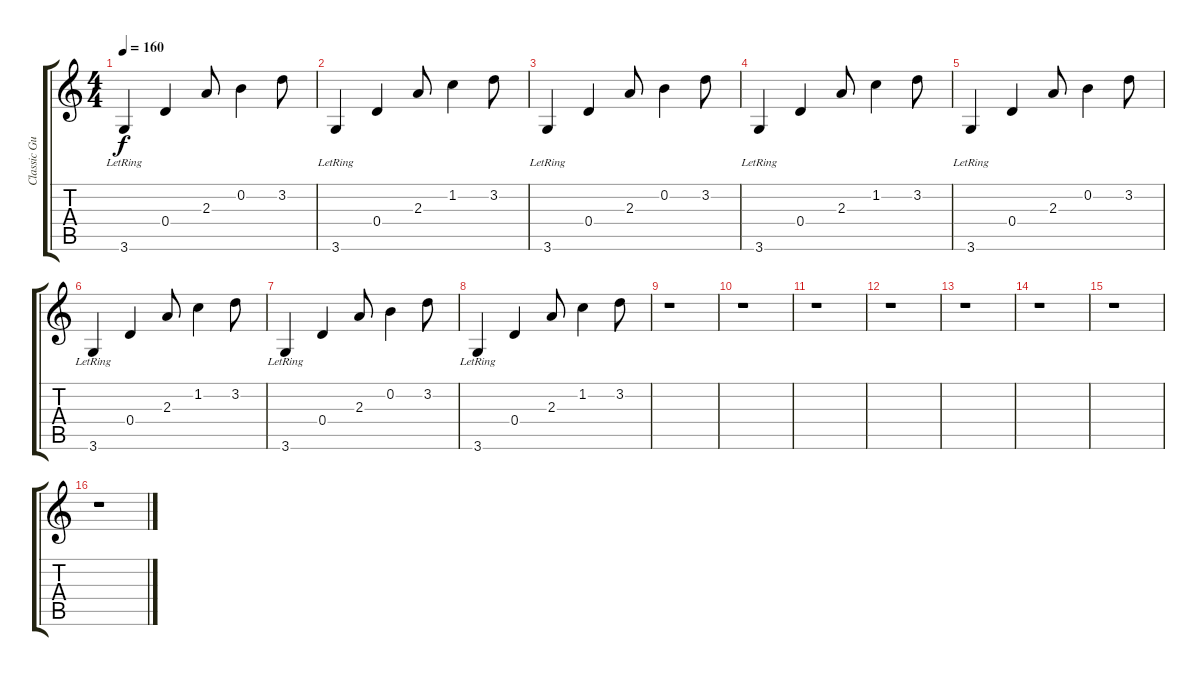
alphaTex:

\track ("Classic Guitar" "Classic Gu") {instrument acousticguitarnylon}
\staff {score tabs}
\tuning (E4 B3 G3 D3 A2 E2) {hide}
\ts (4 4)
\tempo 160
\clef g2
\ks c
3.6{lr}.4{dy f instrument acousticguitarnylon} 0.4.4 2.3.8 0.2.4 3.2.8 |
3.6{lr}.4 0.4.4 2.3.8 1.2.4 3.2.8 |
3.6{lr}.4 0.4.4 2.3.8 0.2.4 3.2.8 |
3.6{lr}.4 0.4.4 2.3.8 1.2.4 3.2.8 |
3.6{lr}.4 0.4.4 2.3.8 0.2.4 3.2.8 |
3.6{lr}.4 0.4.4 2.3.8 1.2.4 3.2.8 |
3.6{lr}.4 0.4.4 2.3.8 0.2.4 3.2.8 |
3.6{lr}.4 0.4.4 2.3.8 1.2.4 3.2.8 |
r.1 |
r.1 |
r.1 |
r.1 |
r.1 |
r.1 |
r.1 |
r.1
